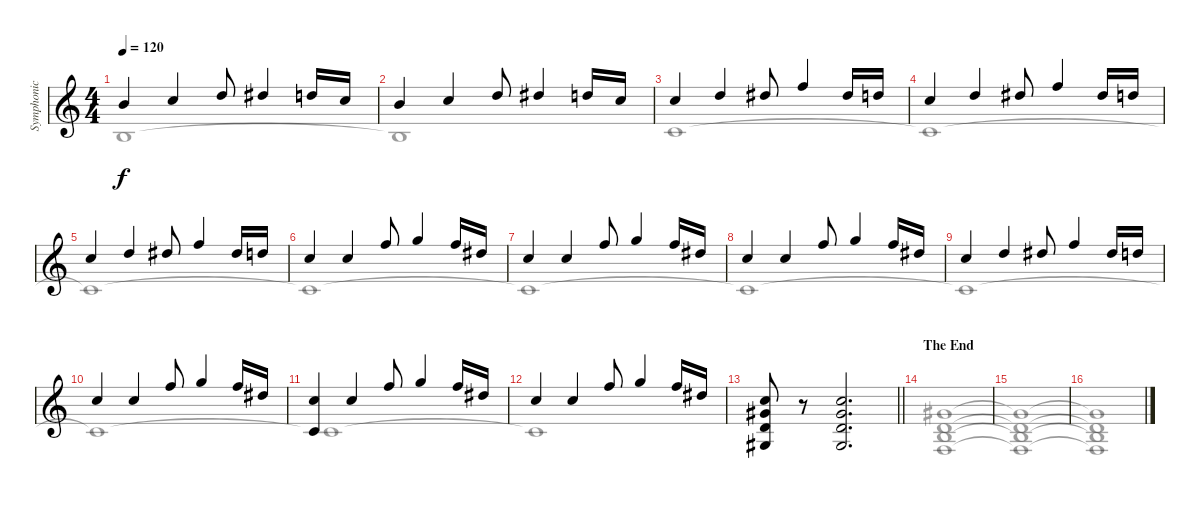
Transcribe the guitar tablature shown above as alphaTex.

\track ("Symphonic" "Symphonic") {instrument synthstrings1}
\staff {score}
\tuning (E4 B3 G3 D3 A2 E2) {hide}
\voice
\ts (4 4)
\tempo 120
\clef g2
\ks c
12.2.4{dy f} 13.2.4 15.2.8 16.2.4 15.2.16 13.2.16 |
12.2.4 13.2.4 15.2.8 16.2.4 15.2.16 13.2.16 |
13.2.4 15.2.4 16.2.8 18.2.4 16.2.16 15.2.16 |
13.2.4 15.2.4 16.2.8 18.2.4 16.2.16 15.2.16 |
13.2.4 15.2.4 16.2.8 18.2.4 16.2.16 15.2.16 |
13.2.4 13.2.4 18.2.8 20.2.4 18.2.16 16.2.16 |
13.2.4 13.2.4 18.2.8 20.2.4 18.2.16 16.2.16 |
13.2.4 13.2.4 18.2.8 20.2.4 18.2.16 16.2.16 |
13.2.4 15.2.4 16.2.8 18.2.4 16.2.16 15.2.16 |
13.2.4 13.2.4 18.2.8 20.2.4 18.2.16 16.2.16 |
(13.2 15.5).4 13.2.4 18.2.8 20.2.4 18.2.16 16.2.16 |
13.2.4 13.2.4 18.2.8 20.2.4 18.2.16 16.2.16 |
\barLineRight lightlight
(17.3 18.4 17.5 16.6).8{volume 12} r.8 (17.3 18.4 17.5 16.6).2{d bd 60} |
\section ("" "The End")
|
|
\voice
\clef g2
\ottava regular
\simile none
\ks c
14.5{t}.1{dy f} |
14.5{t}.1 |
15.5.1 |
15.5{t}.1 |
15.5{t}.1 |
15.5{t}.1 |
15.5{t}.1 |
15.5{t}.1 |
15.5{t}.1 |
15.5{t}.1 |
15.5{t}.1 |
15.5{t}.1 |
\barLineRight lightlight
|
(13.3 12.4 14.5 13.6).1 |
(13.3{t} 12.4{t} 14.5{t} 13.6{t}).1 |
(13.3{t} 12.4{t} 14.5{t} 13.6{t}).1
